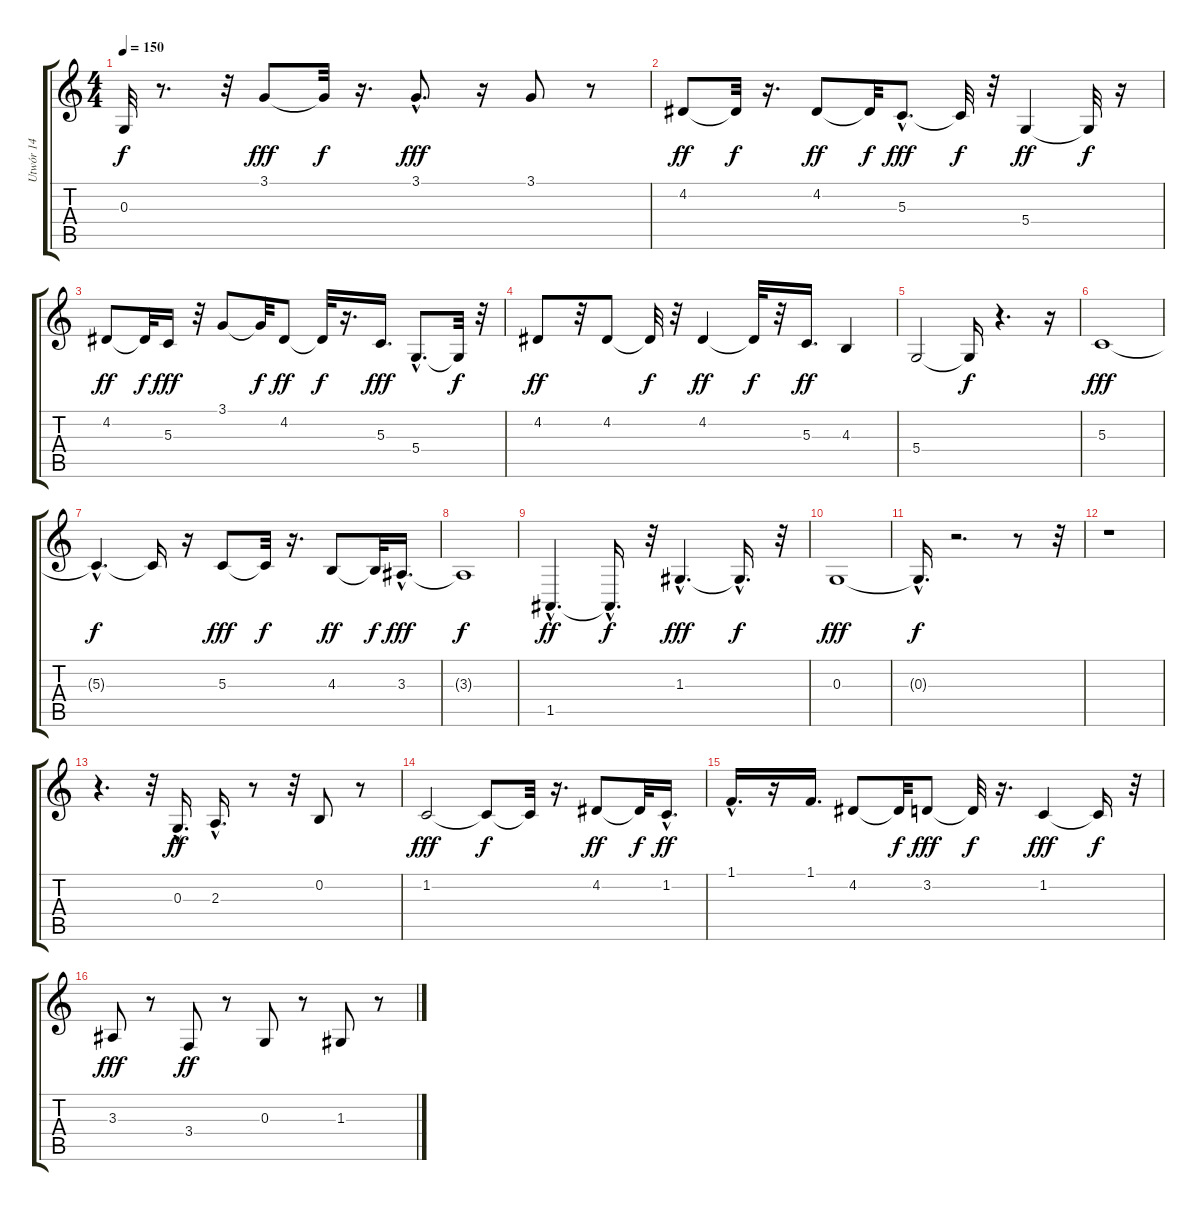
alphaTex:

\track ("Utwór 14" "Utwór 14") {instrument trombone}
\staff {score tabs}
\tuning (E4 B3 G3 D3 A2 E2) {hide}
\ts (4 4)
\tempo 150
\clef g2
\ks c
0.3{t}.32{dy f} r.8{d} r.32 3.1.8{dy fff} 3.1{t}.32{dy f} r.16{d} 3.1{hac}.8{d dy fff} r.16 3.1.8 r.8 |
4.2.8{dy ff} 4.2{t}.32{dy f} r.16{d} 4.2.8{dy ff} 4.2{t}.32{dy f} 5.3{hac}.8{d dy fff} 5.3{t}.32{dy f} r.32 5.4.4{dy ff} 5.4{t}.32{dy f} r.16 |
4.2.8{dy ff} 4.2{t}.32{dy f} 5.3.16{dy fff} r.32 3.1.8 3.1{t}.32{dy f} 4.2.8{dy ff} 4.2{t}.32{dy f} r.16{d} 5.3.16{d dy fff} 5.4{hac}.8{d} 5.4{t}.32{dy f} r.32 |
4.2.8{dy ff} r.32 4.2.8 4.2{t}.32{dy f} r.32 4.2.4{dy ff} 4.2{t}.32{dy f} r.32 5.3.16{d dy ff} 4.3.4 |
5.4.2 5.4{t}.16{dy f} r.4{d} r.16 |
5.3.1{dy fff} |
5.3{hac t}.4{d dy f} 5.3{t}.16 r.16 5.3.8{dy fff} 5.3{t}.32{dy f} r.16{d} 4.3.8{dy ff} 4.3{t}.32{dy f} 3.3{hac}.16{d dy fff} |
3.3{t}.1{dy f} |
1.5{hac}.4{d dy ff} 1.5{hac t}.16{d dy f} r.32 1.3{hac}.4{d dy fff} 1.3{hac t}.16{d dy f} r.32 |
0.3.1{dy fff} |
0.3{hac t}.16{d dy f} r.2{d} r.8 r.32 |
r.1 |
r.4{d} r.32 0.3{hac}.16{d dy ff} 2.3{hac}.16{d} r.8 r.32 0.2.8 r.8 |
1.2.2{dy fff} 1.2{t}.8{dy f} 1.2{t}.32 r.16{d} 4.2.8{dy ff} 4.2{t}.32{dy f} 1.2{hac}.16{d dy ff} |
1.1{hac}.16{d} r.16 1.1.16{d} 4.2.8 4.2{t}.32{dy f} 3.2.8{dy fff} 3.2{t}.32{dy f} r.16{d} 1.2.4{dy fff} 1.2{t}.16{dy f} r.32 |
3.3.8{dy fff} r.8 3.4.8{dy ff} r.8 0.3.8 r.8 1.3.8 r.8
